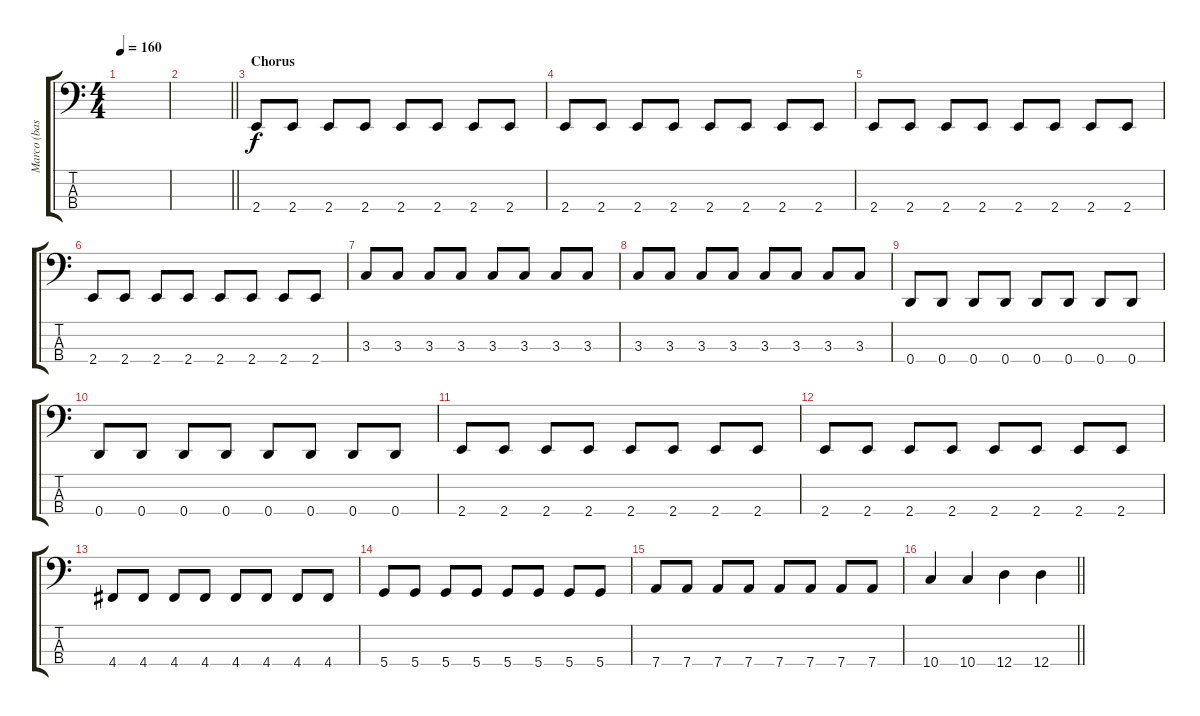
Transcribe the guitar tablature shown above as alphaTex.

\track ("Marco (bass)" "Marco (bas") {instrument electricbassfinger}
\staff {score tabs}
\tuning (G2 D2 A1 D1) {hide}
\ts (4 4)
\tempo 160
\clef f4
\ks c
|
\barLineRight lightlight
|
\section ("" "Chorus")
2.4.8 2.4.8 2.4.8 2.4.8 2.4.8 2.4.8 2.4.8 2.4.8 |
2.4.8 2.4.8 2.4.8 2.4.8 2.4.8 2.4.8 2.4.8 2.4.8 |
2.4.8 2.4.8 2.4.8 2.4.8 2.4.8 2.4.8 2.4.8 2.4.8 |
2.4.8 2.4.8 2.4.8 2.4.8 2.4.8 2.4.8 2.4.8 2.4.8 |
3.3.8 3.3.8 3.3.8 3.3.8 3.3.8 3.3.8 3.3.8 3.3.8 |
3.3.8 3.3.8 3.3.8 3.3.8 3.3.8 3.3.8 3.3.8 3.3.8 |
0.4.8 0.4.8 0.4.8 0.4.8 0.4.8 0.4.8 0.4.8 0.4.8 |
0.4.8 0.4.8 0.4.8 0.4.8 0.4.8 0.4.8 0.4.8 0.4.8 |
2.4.8 2.4.8 2.4.8 2.4.8 2.4.8 2.4.8 2.4.8 2.4.8 |
2.4.8 2.4.8 2.4.8 2.4.8 2.4.8 2.4.8 2.4.8 2.4.8 |
4.4.8 4.4.8 4.4.8 4.4.8 4.4.8 4.4.8 4.4.8 4.4.8 |
5.4.8 5.4.8 5.4.8 5.4.8 5.4.8 5.4.8 5.4.8 5.4.8 |
7.4.8 7.4.8 7.4.8 7.4.8 7.4.8 7.4.8 7.4.8 7.4.8 |
\barLineRight lightlight
10.4.4 10.4.4 12.4.4 12.4.4
